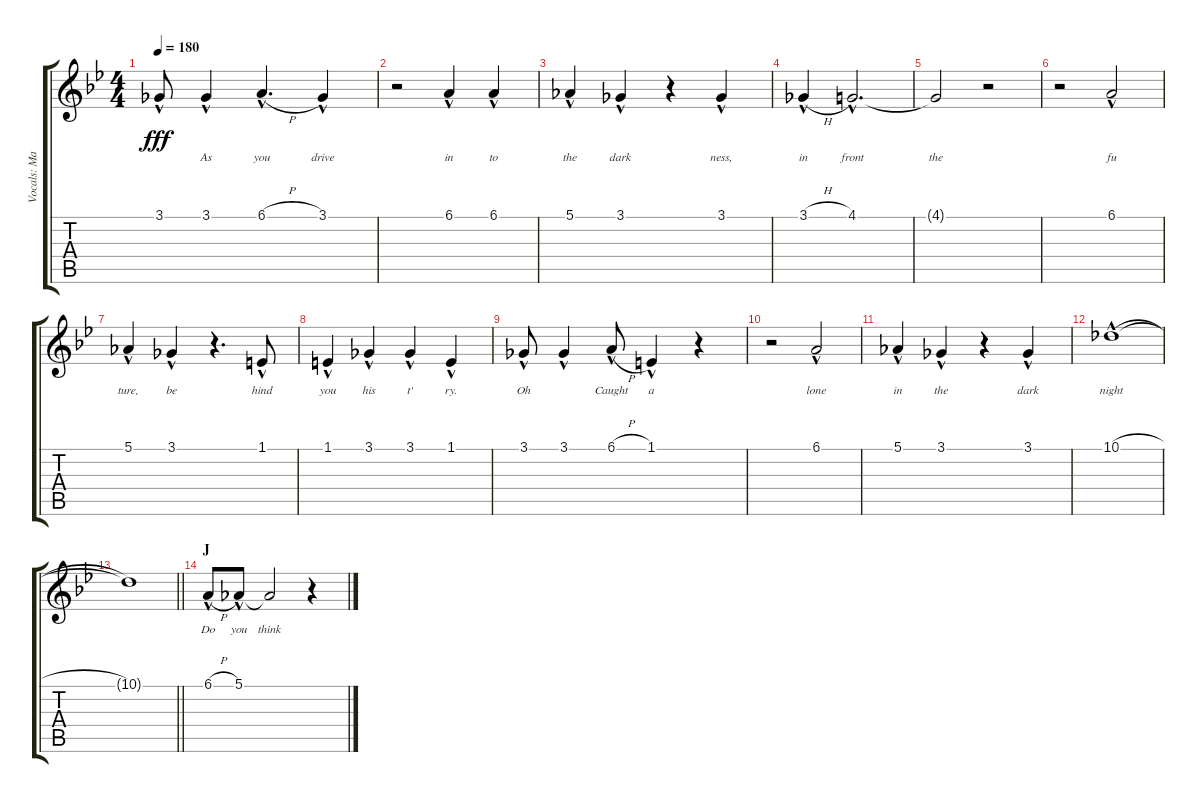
\track ("Vocals: Martin" "Vocals: Ma") {instrument lead2sawtooth}
\staff {score tabs}
\tuning (Eb4 Bb3 Gb3 Db3 Ab2 Eb2) {hide}
\ts (4 4)
\tempo 180
\clef g2
\ks bb
3.1{hac}.8{lyrics (0 "") lyrics (1 "") lyrics (2 "") lyrics (3 "") lyrics (4 "") dy fff} 3.1{hac}.4{lyrics (0 "As") lyrics (1 "") lyrics (2 "") lyrics (3 "") lyrics (4 "")} 6.1{h hac}.4{d lyrics (0 "you") lyrics (1 "") lyrics (2 "") lyrics (3 "") lyrics (4 "")} 3.1{hac}.4{lyrics (0 "drive") lyrics (1 "") lyrics (2 "") lyrics (3 "") lyrics (4 "")} |
r.2 6.1{hac}.4{lyrics (0 "in") lyrics (1 "") lyrics (2 "") lyrics (3 "") lyrics (4 "")} 6.1{hac}.4{lyrics (0 "to") lyrics (1 "") lyrics (2 "") lyrics (3 "") lyrics (4 "")} |
5.1{hac}.4{lyrics (0 "the") lyrics (1 "") lyrics (2 "") lyrics (3 "") lyrics (4 "")} 3.1{hac}.4{lyrics (0 "dark") lyrics (1 "") lyrics (2 "") lyrics (3 "") lyrics (4 "")} r.4 3.1{hac}.4{lyrics (0 "ness,") lyrics (1 "") lyrics (2 "") lyrics (3 "") lyrics (4 "")} |
3.1{h hac}.4{lyrics (0 "in") lyrics (1 "") lyrics (2 "") lyrics (3 "") lyrics (4 "")} 4.1{hac}.2{d lyrics (0 "front") lyrics (1 "") lyrics (2 "") lyrics (3 "") lyrics (4 "")} |
4.1{t}.2{lyrics (0 "the") lyrics (1 "") lyrics (2 "") lyrics (3 "") lyrics (4 "")} r.2 |
r.2 6.1{hac}.2{lyrics (0 "fu") lyrics (1 "") lyrics (2 "") lyrics (3 "") lyrics (4 "")} |
5.1{hac}.4{lyrics (0 "ture,") lyrics (1 "") lyrics (2 "") lyrics (3 "") lyrics (4 "")} 3.1{hac}.4{lyrics (0 "be") lyrics (1 "") lyrics (2 "") lyrics (3 "") lyrics (4 "")} r.4{d} 1.1{hac}.8{lyrics (0 "hind") lyrics (1 "") lyrics (2 "") lyrics (3 "") lyrics (4 "")} |
1.1{hac}.4{lyrics (0 "you") lyrics (1 "") lyrics (2 "") lyrics (3 "") lyrics (4 "")} 3.1{hac}.4{lyrics (0 "his") lyrics (1 "") lyrics (2 "") lyrics (3 "") lyrics (4 "")} 3.1{hac}.4{lyrics (0 "t'") lyrics (1 "") lyrics (2 "") lyrics (3 "") lyrics (4 "")} 1.1{hac}.4{lyrics (0 "ry.") lyrics (1 "") lyrics (2 "") lyrics (3 "") lyrics (4 "")} |
3.1{hac}.8{lyrics (0 "Oh") lyrics (1 "") lyrics (2 "") lyrics (3 "") lyrics (4 "")} 3.1{hac}.4{lyrics (0 "") lyrics (1 "") lyrics (2 "") lyrics (3 "") lyrics (4 "")} 6.1{h hac}.8{lyrics (0 "Caught") lyrics (1 "") lyrics (2 "") lyrics (3 "") lyrics (4 "")} 1.1{hac}.4{lyrics (0 "a") lyrics (1 "") lyrics (2 "") lyrics (3 "") lyrics (4 "")} r.4 |
r.2 6.1{hac}.2{lyrics (0 "lone") lyrics (1 "") lyrics (2 "") lyrics (3 "") lyrics (4 "")} |
5.1{hac}.4{lyrics (0 "in") lyrics (1 "") lyrics (2 "") lyrics (3 "") lyrics (4 "")} 3.1{hac}.4{lyrics (0 "the") lyrics (1 "") lyrics (2 "") lyrics (3 "") lyrics (4 "")} r.4 3.1{hac}.4{lyrics (0 "dark") lyrics (1 "") lyrics (2 "") lyrics (3 "") lyrics (4 "")} |
10.1{h hac}.1{lyrics (0 "night") lyrics (1 "") lyrics (2 "") lyrics (3 "") lyrics (4 "")} |
\barLineRight lightlight
10.1{t}.1{lyrics (0 "") lyrics (1 "") lyrics (2 "") lyrics (3 "") lyrics (4 "")} |
\section ("" "J")
6.1{h hac}.8{lyrics (0 "Do") lyrics (1 "") lyrics (2 "") lyrics (3 "") lyrics (4 "")} 5.1{hac}.8{lyrics (0 "you") lyrics (1 "") lyrics (2 "") lyrics (3 "") lyrics (4 "")} 5.1{t}.2{lyrics (0 "think") lyrics (1 "") lyrics (2 "") lyrics (3 "") lyrics (4 "")} r.4
